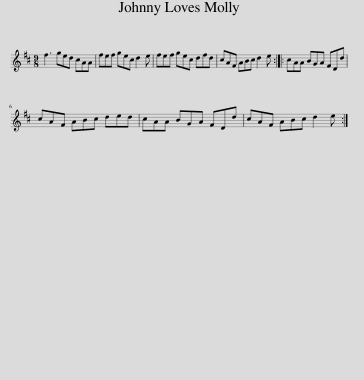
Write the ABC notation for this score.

X:1
L:1/8
M:9/8
I:linebreak $
K:D
V:1 treble
V:1
 f3 ged cAA | fef gec d2 e | fef gec dfd | cAF ABc d2 e :: cAA BGA FDd |$ %5
 cAF ABc ded | cAA BGA FDd | cAF ABc d2 e :| %8
